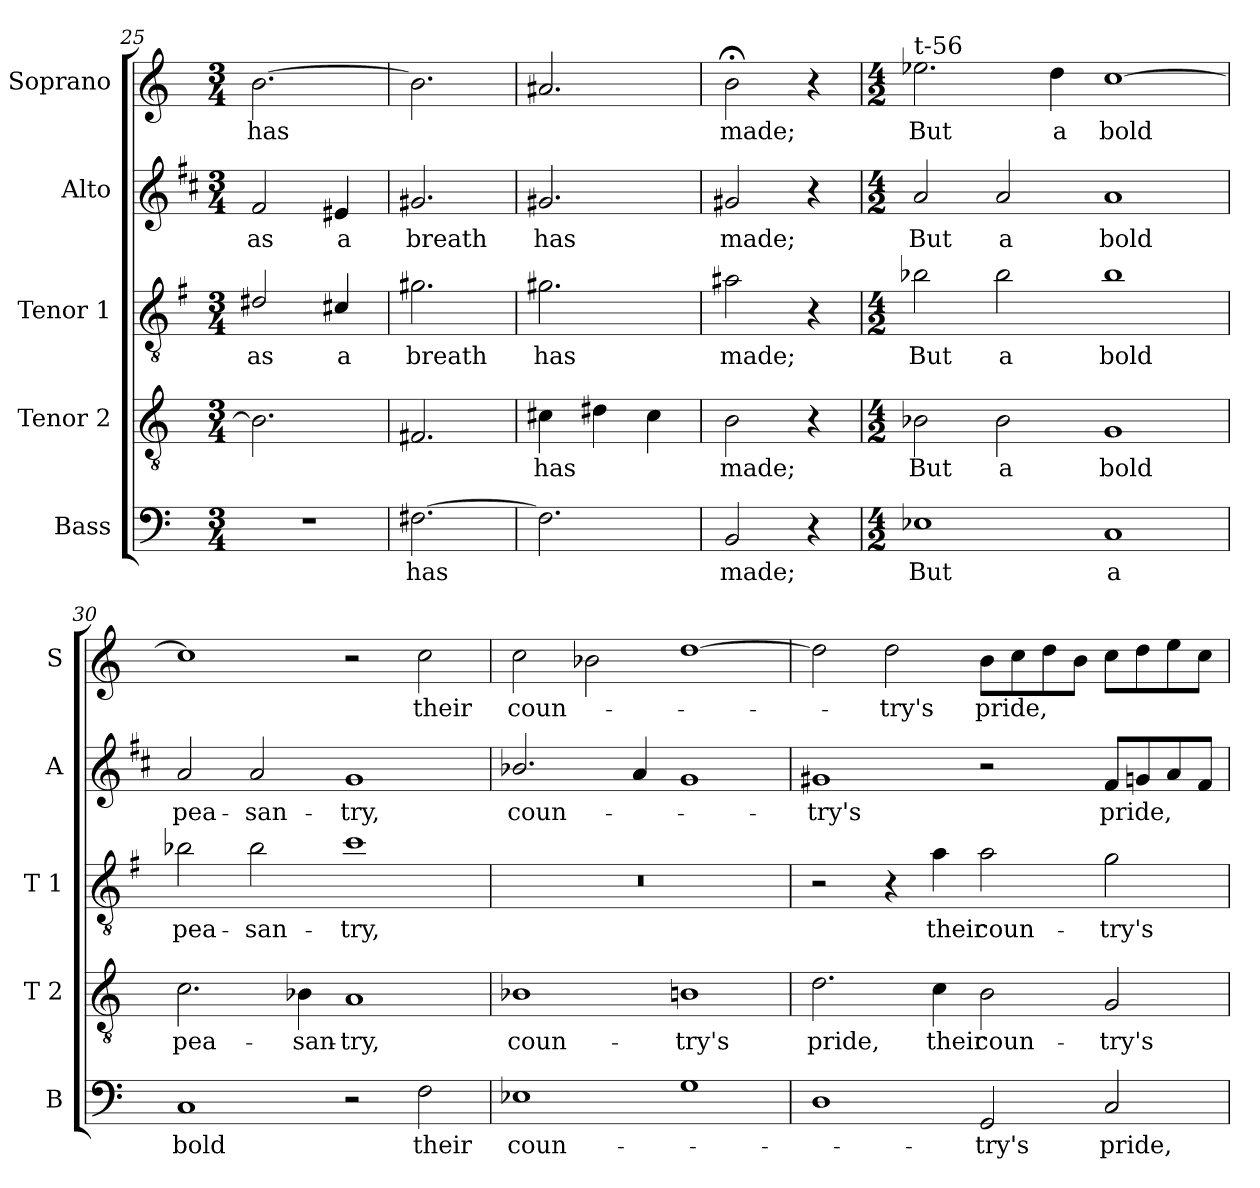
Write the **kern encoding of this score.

**kern	**text	**kern	**text	**kern	**text	**kern	**text	**kern	**text
*part5	*part5	*part4	*part4	*part3	*part3	*part2	*part2	*part1	*part1
*staff5	*staff5	*staff4	*staff4	*staff3	*staff3	*staff2	*staff2	*staff1	*staff1
*I"Bass	*	*I"Tenor 2	*	*I"Tenor 1	*	*I"Alto	*	*I"Soprano	*
*I'B	*	*I'T 2	*	*I'T 1	*	*I'A	*	*I'S	*
*clefF4	*	*clefGv2	*	*clefGv2	*	*clefG2	*	*clefG2	*
*	*	*	*	*ITrd4c7	*	*ITrd1c2	*	*	*
*k[]	*	*k[]	*	*k[]	*	*k[]	*	*k[]	*
*C:	*	*C:	*	*C:	*	*C:	*	*C:	*
*M3/4	*	*M3/4	*	*M3/4	*	*M3/4	*	*M3/4	*
=25	=25	=25	=25	=25	=25	=25	=25	=25	=25
!	!	!	!	!	!LO:LY:b	!	!LO:LY:b	!	!LO:LY:b
2.r	.	2.B\]	.	2G#X/	as	2e/	as	[2.b\	has
!	!	!	!	!	!LO:LY:b	!	!LO:LY:b	!	!
.	.	.	.	4F#X/	a	4d#X/	a	.	.
=26	=26	=26	=26	=26	=26	=26	=26	=26	=26
!	!LO:LY:b	!	!	!	!LO:LY:b	!	!LO:LY:b	!	!
[2.F#X\	has	2.F#X/	.	2.c#X\	breath	2.f#X/	breath	2.b\]	.
=27	=27	=27	=27	=27	=27	=27	=27	=27	=27
!	!	!	!LO:LY:b	!	!LO:LY:b	!	!LO:LY:b	!	!
2.F#\]	.	4c#X\	has	2.c#X\	has	2.f#X/	has	2.a#X/	.
.	.	4d#X\	.	.	.	.	.	.	.
.	.	4c#\	.	.	.	.	.	.	.
!!LO:LB:g=z
=28	=28	=28	=28	=28	=28	=28	=28	=28	=28
!	!LO:LY:b	!	!LO:LY:b	!	!LO:LY:b	!	!LO:LY:b	!	!LO:LY:b
2BB/	made;	2B\	made;	2d#X\	made;	2f#X/	made;	2b;<\	made;
4r	.	4r	.	4r	.	4r	.	4r	.
=29	=29	=29	=29	=29	=29	=29	=29	=29	=29
*M4/2	*	*M4/2	*	*M4/2	*	*M4/2	*	*M4/2	*
!	!	!	!	!	!	!	!	!LO:TX:a:t=t-56	!
!	!LO:LY:b	!	!LO:LY:b	!	!LO:LY:b	!	!LO:LY:b	!	!LO:LY:b
1E-X	But	2B-X\	But	2e-X\	But	2g/	But	2.ee-X\	But
!	!	!	!LO:LY:b	!	!LO:LY:b	!	!LO:LY:b	!	!
.	.	2B-\	a	2e-\	a	2g/	a	.	.
!	!	!	!	!	!	!	!	!	!LO:LY:b
.	.	.	.	.	.	.	.	4dd\	a
!	!LO:LY:b	!	!LO:LY:b	!	!LO:LY:b	!	!LO:LY:b	!	!LO:LY:b
1C	a	1G	bold	1e-	bold	1g	bold	[1cc	bold
=30	=30	=30	=30	=30	=30	=30	=30	=30	=30
!	!LO:LY:b	!	!LO:LY:b	!	!LO:LY:b	!	!LO:LY:b	!	!
1C	bold	2.c\	pea-	2e-X\	pea-	2g/	pea-	1cc]	.
!	!	!	!	!	!LO:LY:b	!	!LO:LY:b	!	!
.	.	.	.	2e-\	-san-	2g/	-san-	.	.
!	!	!	!LO:LY:b	!	!	!	!	!	!
.	.	4B-X\	-san-	.	.	.	.	.	.
!	!	!	!LO:LY:b	!	!LO:LY:b	!	!LO:LY:b	!	!
2r	.	1A	-try,	1f	-try,	1f	-try,	2r	.
!	!LO:LY:b	!	!	!	!	!	!	!	!LO:LY:b
2F\	their	.	.	.	.	.	.	2cc\	their
=31	=31	=31	=31	=31	=31	=31	=31	=31	=31
!	!LO:LY:b	!	!LO:LY:b	!	!	!	!LO:LY:b	!	!LO:LY:b
1E-X	coun-	1B-X	coun-	0r	.	2.a-X/	coun-	2cc\	coun-
.	.	.	.	.	.	.	.	2b-X\	.
.	.	.	.	.	.	4g/	.	.	.
!	!	!	!LO:LY:b	!	!	!	!	!	!
1G	.	1Bn	-try's	.	.	1f	.	[1dd	.
!!LO:LB:g=z
=32	=32	=32	=32	=32	=32	=32	=32	=32	=32
!	!	!	!LO:LY:b	!	!	!	!LO:LY:b	!	!
1D	.	2.d\	pride,	2r	.	1f#X	-try's	2dd\]	.
!	!	!	!	!	!	!	!	!	!LO:LY:b
.	.	.	.	4r	.	.	.	2dd\	-try's
!	!	!	!LO:LY:b	!	!LO:LY:b	!	!	!	!
.	.	4c\	their	4d\	their	.	.	.	.
!	!LO:LY:b	!	!LO:LY:b	!	!LO:LY:b	!	!	!	!LO:LY:b
2GG/	-try's	2B\	coun-	2d\	coun-	2r	.	8b\L	pride,
.	.	.	.	.	.	.	.	8cc\	.
.	.	.	.	.	.	.	.	8dd\	.
.	.	.	.	.	.	.	.	8b\J	.
!	!LO:LY:b	!	!LO:LY:b	!	!LO:LY:b	!	!LO:LY:b	!	!
2C/	pride,	2G/	-try's	2c\	-try's	8e/L	pride,	8cc\L	.
.	.	.	.	.	.	8fn/	.	8dd\	.
.	.	.	.	.	.	8g/	.	8ee\	.
.	.	.	.	.	.	8e/J	.	8cc\J	.
=	=	=	=	=	=	=	=	=	=
*-	*-	*-	*-	*-	*-	*-	*-	*-	*-
